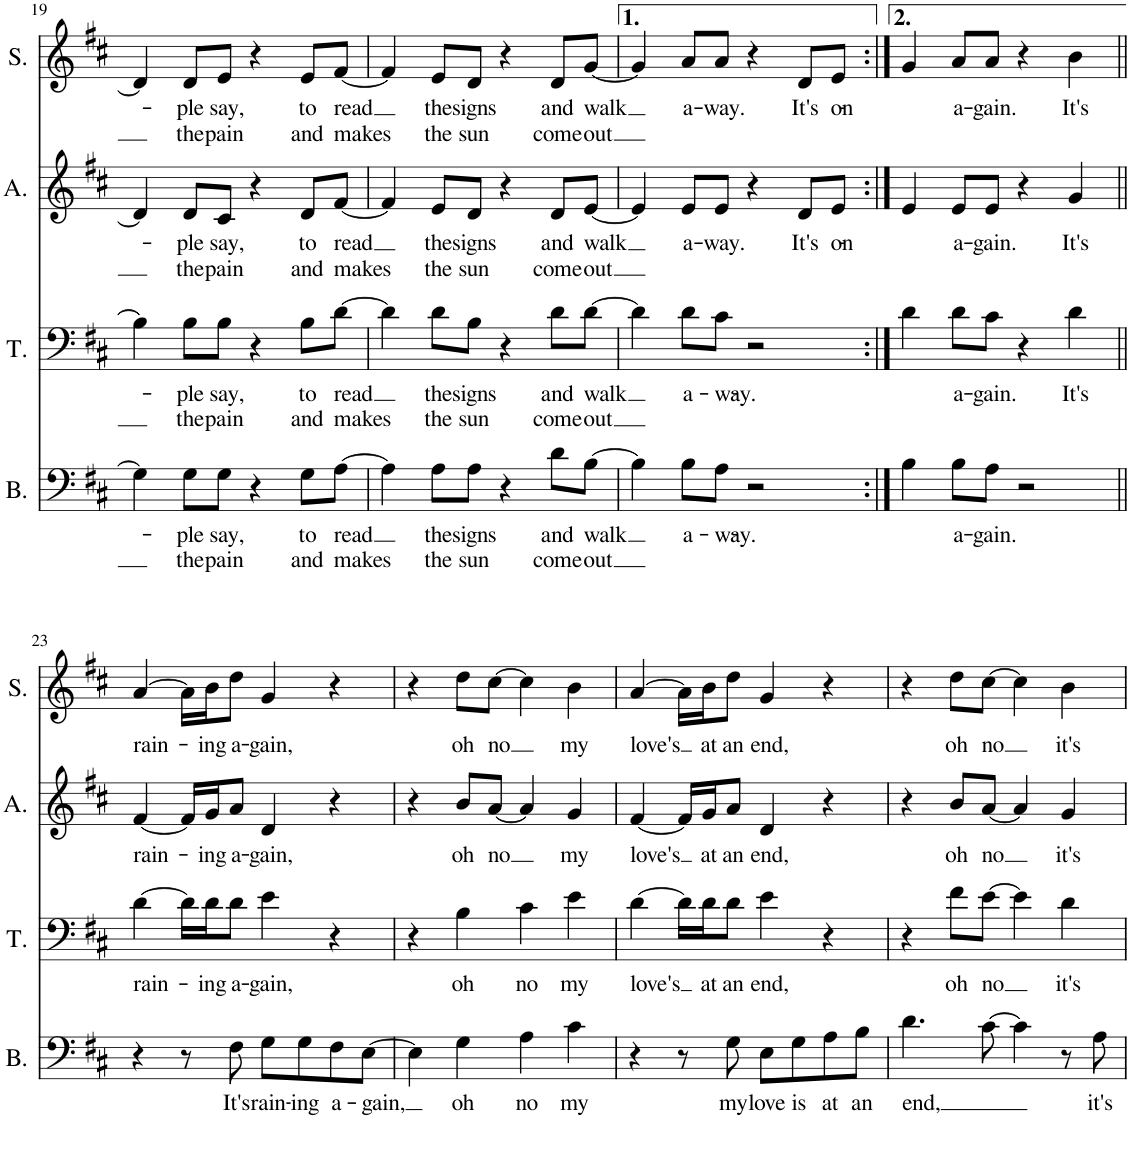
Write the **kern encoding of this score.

**kern	**text	**text	**kern	**text	**text	**kern	**text	**text	**kern	**text	**text
*part4	*part4	*part4	*part3	*part3	*part3	*part2	*part2	*part2	*part1	*part1	*part1
*staff4	*staff4	*staff4	*staff3	*staff3	*staff3	*staff2	*staff2	*staff2	*staff1	*staff1	*staff1
*I"Bass	*	*	*I"Tenor	*	*	*I"Alt	*	*	*I"Sopran	*	*
*I'B.	*	*	*I'T.	*	*	*I'A.	*	*	*I'S.	*	*
!!LO:PB:g=z
*clefF4	*	*	*clefF4	*	*	*clefG2	*	*	*clefG2	*	*
*k[f#c#]	*	*	*k[f#c#]	*	*	*k[f#c#]	*	*	*k[f#c#]	*	*
*M4/4	*	*	*M4/4	*	*	*M4/4	*	*	*M4/4	*	*
*met(c)	*	*	*met(c)	*	*	*met(c)	*	*	*met(c)	*	*
=19	=19	=19	=19	=19	=19	=19	=19	=19	=19	=19	=19
4G\]	.	.	4B\]	.	.	4d/]	.	.	4d/]	.	.
!	!LO:LY:b	!LO:LY:b	!	!LO:LY:b	!LO:LY:b	!	!LO:LY:b	!LO:LY:b	!	!LO:LY:b	!LO:LY:b
8G\L	-ple	the	8B\L	-ple	the	8d/L	-ple	the	8d/L	-ple	the
!	!LO:LY:b	!LO:LY:b	!	!LO:LY:b	!LO:LY:b	!	!LO:LY:b	!LO:LY:b	!	!LO:LY:b	!LO:LY:b
8G\J	say,	pain	8B\J	say,	pain	8c#/J	say,	pain	8e/J	say,	pain
4r	.	.	4r	.	.	4r	.	.	4r	.	.
!	!LO:LY:b	!LO:LY:b	!	!LO:LY:b	!LO:LY:b	!	!LO:LY:b	!LO:LY:b	!	!LO:LY:b	!LO:LY:b
8G\L	to	and	8B\L	to	and	8d/L	to	and	8e/L	to	and
!	!LO:LY:b	!LO:LY:b	!	!LO:LY:b	!LO:LY:b	!	!LO:LY:b	!LO:LY:b	!	!LO:LY:b	!LO:LY:b
[8A\J	read	makes	[8d\J	read	makes	[8f#/J	read	makes	[8f#/J	read	makes
=20	=20	=20	=20	=20	=20	=20	=20	=20	=20	=20	=20
4A\]	.	.	4d\]	.	.	4f#/]	.	.	4f#/]	.	.
!	!LO:LY:b	!LO:LY:b	!	!LO:LY:b	!LO:LY:b	!	!LO:LY:b	!LO:LY:b	!	!LO:LY:b	!LO:LY:b
8A\L	the	the	8d\L	the	the	8e/L	the	the	8e/L	the	the
!	!LO:LY:b	!LO:LY:b	!	!LO:LY:b	!LO:LY:b	!	!LO:LY:b	!LO:LY:b	!	!LO:LY:b	!LO:LY:b
8A\J	signs	sun	8B\J	signs	sun	8d/J	signs	sun	8d/J	signs	sun
4r	.	.	4r	.	.	4r	.	.	4r	.	.
!	!LO:LY:b	!LO:LY:b	!	!LO:LY:b	!LO:LY:b	!	!LO:LY:b	!LO:LY:b	!	!LO:LY:b	!LO:LY:b
8d\L	and	come	8d\L	and	come	8d/L	and	come	8d/L	and	come
!	!LO:LY:b	!LO:LY:b	!	!LO:LY:b	!LO:LY:b	!	!LO:LY:b	!LO:LY:b	!	!LO:LY:b	!LO:LY:b
[8B\J	walk	out	[8d\J	walk	out	[8e/J	walk	out	[8g/J	walk	out
=21	=21	=21	=21	=21	=21	=21	=21	=21	=21	=21	=21
4B\]	.	.	4d\]	.	.	4e/]	.	.	4g/]	.	.
!	!LO:LY:b	!	!	!LO:LY:b	!	!	!LO:LY:b	!	!	!LO:LY:b	!
8B\L	a-	.	8d\L	a-	.	8e/L	a-	.	8a/L	a-	.
!	!LO:LY:b	!	!	!LO:LY:b	!	!	!LO:LY:b	!	!	!LO:LY:b	!
8A\J	-way.-	.	8c#\J	-way.-	.	8e/J	-way.	.	8a/J	-way.	.
2r	.	.	2r	.	.	4r	.	.	4r	.	.
!	!	!	!	!	!	!	!LO:LY:b	!	!	!LO:LY:b	!
.	.	.	.	.	.	8d/L	It's	.	8d/L	It's	.
!	!	!	!	!	!	!	!LO:LY:b	!	!	!LO:LY:b	!
.	.	.	.	.	.	8e/J	on-	.	8e/J	on-	.
=22:|!	=22:|!	=22:|!	=22:|!	=22:|!	=22:|!	=22:|!	=22:|!	=22:|!	=22:|!	=22:|!	=22:|!
4B\	.	.	4d\	.	.	4e/	.	.	4g/	.	.
!	!LO:LY:b	!	!	!LO:LY:b	!	!	!LO:LY:b	!	!	!LO:LY:b	!
8B\L	-a-	.	8d\L	-a-	.	8e/L	-a-	.	8a/L	-a-	.
!	!LO:LY:b	!	!	!LO:LY:b	!	!	!LO:LY:b	!	!	!LO:LY:b	!
8A\J	-gain.	.	8c#\J	-gain.	.	8e/J	-gain.	.	8a/J	-gain.	.
2r	.	.	4r	.	.	4r	.	.	4r	.	.
!	!	!	!	!LO:LY:b	!	!	!LO:LY:b	!	!	!LO:LY:b	!
.	.	.	4d\	It's	.	4g/	It's	.	4b\	It's	.
!!LO:LB:g=z
=23||	=23||	=23||	=23||	=23||	=23||	=23||	=23||	=23||	=23||	=23||	=23||
!	!	!	!	!LO:LY:b	!	!	!LO:LY:b	!	!	!LO:LY:b	!
4r	.	.	[4d\	rain-	.	[4f#/	rain-	.	[4a/	rain-	.
8r	.	.	16d\LL]	.	.	16f#/LL]	.	.	16a\LL]	.	.
!	!	!	!	!LO:LY:b	!	!	!LO:LY:b	!	!	!LO:LY:b	!
.	.	.	16d\J	-ing	.	16g/J	-ing	.	16b\J	-ing	.
!	!LO:LY:b	!	!	!LO:LY:b	!	!	!LO:LY:b	!	!	!LO:LY:b	!
8F#\	It's	.	8d\J	a-	.	8a/J	a-	.	8dd\J	a-	.
!	!LO:LY:b	!	!	!LO:LY:b	!	!	!LO:LY:b	!	!	!LO:LY:b	!
8G\L	rain-	.	4e\	-gain,	.	4d/	-gain,	.	4g/	-gain,	.
!	!LO:LY:b	!	!	!	!	!	!	!	!	!	!
8G\	-ing	.	.	.	.	.	.	.	.	.	.
!	!LO:LY:b	!	!	!	!	!	!	!	!	!	!
8F#\	a-	.	4r	.	.	4r	.	.	4r	.	.
!	!LO:LY:b	!	!	!	!	!	!	!	!	!	!
[8E\J	-gain,	.	.	.	.	.	.	.	.	.	.
=24	=24	=24	=24	=24	=24	=24	=24	=24	=24	=24	=24
4E\]	.	.	4r	.	.	4r	.	.	4r	.	.
!	!LO:LY:b	!	!	!LO:LY:b	!	!	!LO:LY:b	!	!	!LO:LY:b	!
4G\	oh	.	4B\	oh	.	8b/L	oh	.	8dd\L	oh	.
!	!	!	!	!	!	!	!LO:LY:b	!	!	!LO:LY:b	!
.	.	.	.	.	.	[8a/J	no	.	[8cc#\J	no	.
!	!LO:LY:b	!	!	!LO:LY:b	!	!	!	!	!	!	!
4A\	no	.	4c#\	no	.	4a/]	.	.	4cc#\]	.	.
!	!LO:LY:b	!	!	!LO:LY:b	!	!	!LO:LY:b	!	!	!LO:LY:b	!
4c#\	my	.	4e\	my	.	4g/	my	.	4b\	my	.
=25	=25	=25	=25	=25	=25	=25	=25	=25	=25	=25	=25
!	!	!	!	!LO:LY:b	!	!	!LO:LY:b	!	!	!LO:LY:b	!
4r	.	.	[4d\	love's	.	[4f#/	love's	.	[4a/	love's	.
8r	.	.	16d\LL]	.	.	16f#/LL]	.	.	16a\LL]	.	.
!	!	!	!	!LO:LY:b	!	!	!LO:LY:b	!	!	!LO:LY:b	!
.	.	.	16d\J	at	.	16g/J	at	.	16b\J	at	.
!	!LO:LY:b	!	!	!LO:LY:b	!	!	!LO:LY:b	!	!	!LO:LY:b	!
8G\	my	.	8d\J	an	.	8a/J	an	.	8dd\J	an	.
!	!LO:LY:b	!	!	!LO:LY:b	!	!	!LO:LY:b	!	!	!LO:LY:b	!
8E\L	love	.	4e\	end,	.	4d/	end,	.	4g/	end,	.
!	!LO:LY:b	!	!	!	!	!	!	!	!	!	!
8G\	is	.	.	.	.	.	.	.	.	.	.
!	!LO:LY:b	!	!	!	!	!	!	!	!	!	!
8A\	at	.	4r	.	.	4r	.	.	4r	.	.
!	!LO:LY:b	!	!	!	!	!	!	!	!	!	!
8B\J	an	.	.	.	.	.	.	.	.	.	.
=26	=26	=26	=26	=26	=26	=26	=26	=26	=26	=26	=26
!	!LO:LY:b	!	!	!	!	!	!	!	!	!	!
4.d\	end,	.	4r	.	.	4r	.	.	4r	.	.
!	!	!	!	!LO:LY:b	!	!	!LO:LY:b	!	!	!LO:LY:b	!
.	.	.	8f#\L	oh	.	8b/L	oh	.	8dd\L	oh	.
!	!	!	!	!LO:LY:b	!	!	!LO:LY:b	!	!	!LO:LY:b	!
[8c#\	.	.	[8e\J	no	.	[8a/J	no	.	[8cc#\J	no	.
4c#\]	.	.	4e\]	.	.	4a/]	.	.	4cc#\]	.	.
!	!	!	!	!LO:LY:b	!	!	!LO:LY:b	!	!	!LO:LY:b	!
8r	.	.	4d\	it's	.	4g/	it's	.	4b\	it's	.
!	!LO:LY:b	!	!	!	!	!	!	!	!	!	!
8A\	it's	.	.	.	.	.	.	.	.	.	.
=	=	=	=	=	=	=	=	=	=	=	=
*-	*-	*-	*-	*-	*-	*-	*-	*-	*-	*-	*-
